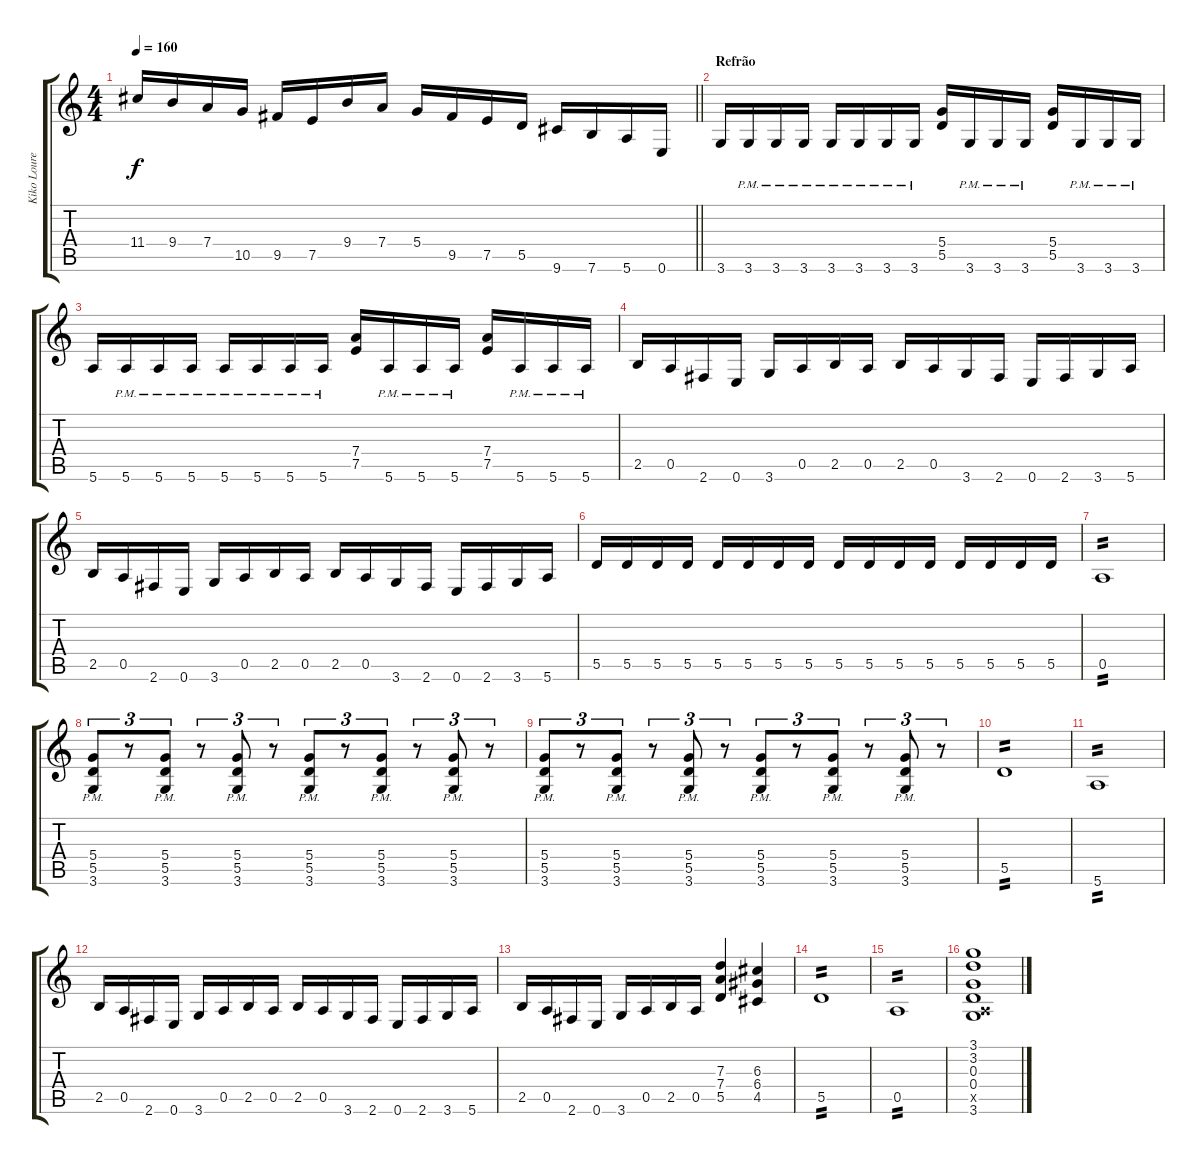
\track ("Kiko Loureiro" "Kiko Loure") {instrument contrabass}
\staff {score tabs}
\tuning (E4 B3 G3 D3 A2 E2) {hide}
\ts (4 4)
\tempo 160
\clef g2
\barLineRight lightlight
\ks c
11.4.16{dy f} 9.4.16 7.4.16 10.5.16 9.5.16 7.5.16 9.4.16 7.4.16 5.4.16 9.5.16 7.5.16 5.5.16 9.6.16 7.6.16 5.6.16 0.6.16 |
\section ("" "Refrão")
3.6.16 3.6{pm}.16 3.6{pm}.16 3.6{pm}.16 3.6{pm}.16 3.6{pm}.16 3.6{pm}.16 3.6{pm}.16 (5.4 5.5).16 3.6{pm}.16 3.6{pm}.16 3.6{pm}.16 (5.4 5.5).16 3.6{pm}.16 3.6{pm}.16 3.6{pm}.16 |
5.6.16 5.6{pm}.16 5.6{pm}.16 5.6{pm}.16 5.6{pm}.16 5.6{pm}.16 5.6{pm}.16 5.6{pm}.16 (7.4 7.5).16 5.6{pm}.16 5.6{pm}.16 5.6{pm}.16 (7.4 7.5).16 5.6{pm}.16 5.6{pm}.16 5.6{pm}.16 |
2.5.16 0.5.16 2.6.16 0.6.16 3.6.16 0.5.16 2.5.16 0.5.16 2.5.16 0.5.16 3.6.16 2.6.16 0.6.16 2.6.16 3.6.16 5.6.16 |
2.5.16 0.5.16 2.6.16 0.6.16 3.6.16 0.5.16 2.5.16 0.5.16 2.5.16 0.5.16 3.6.16 2.6.16 0.6.16 2.6.16 3.6.16 5.6.16 |
5.5.16 5.5.16 5.5.16 5.5.16 5.5.16 5.5.16 5.5.16 5.5.16 5.5.16 5.5.16 5.5.16 5.5.16 5.5.16 5.5.16 5.5.16 5.5.16 |
0.5.1{tp 2} |
(5.4{pm} 5.5{pm} 3.6{pm}).8{tu (3 2)} r.8{tu (3 2)} (5.4{pm} 5.5{pm} 3.6{pm}).8{tu (3 2)} r.8{tu (3 2)} (5.4{pm} 5.5{pm} 3.6{pm}).8{tu (3 2)} r.8{tu (3 2)} (5.4{pm} 5.5{pm} 3.6{pm}).8{tu (3 2)} r.8{tu (3 2)} (5.4{pm} 5.5{pm} 3.6{pm}).8{tu (3 2)} r.8{tu (3 2)} (5.4{pm} 5.5{pm} 3.6{pm}).8{tu (3 2)} r.8{tu (3 2)} |
(5.4{pm} 5.5{pm} 3.6{pm}).8{tu (3 2)} r.8{tu (3 2)} (5.4{pm} 5.5{pm} 3.6{pm}).8{tu (3 2)} r.8{tu (3 2)} (5.4{pm} 5.5{pm} 3.6{pm}).8{tu (3 2)} r.8{tu (3 2)} (5.4{pm} 5.5{pm} 3.6{pm}).8{tu (3 2)} r.8{tu (3 2)} (5.4{pm} 5.5{pm} 3.6{pm}).8{tu (3 2)} r.8{tu (3 2)} (5.4{pm} 5.5{pm} 3.6{pm}).8{tu (3 2)} r.8{tu (3 2)} |
5.5.1{tp 2} |
5.6.1{tp 2} |
2.5.16 0.5.16 2.6.16 0.6.16 3.6.16 0.5.16 2.5.16 0.5.16 2.5.16 0.5.16 3.6.16 2.6.16 0.6.16 2.6.16 3.6.16 5.6.16 |
2.5.16 0.5.16 2.6.16 0.6.16 3.6.16 0.5.16 2.5.16 0.5.16 (7.3 7.4 5.5).4 (6.3 6.4 4.5).4 |
5.5.1{tp 2} |
0.5.1{tp 2} |
(3.1 3.2 0.3 0.4 0.5{x} 3.6).1
